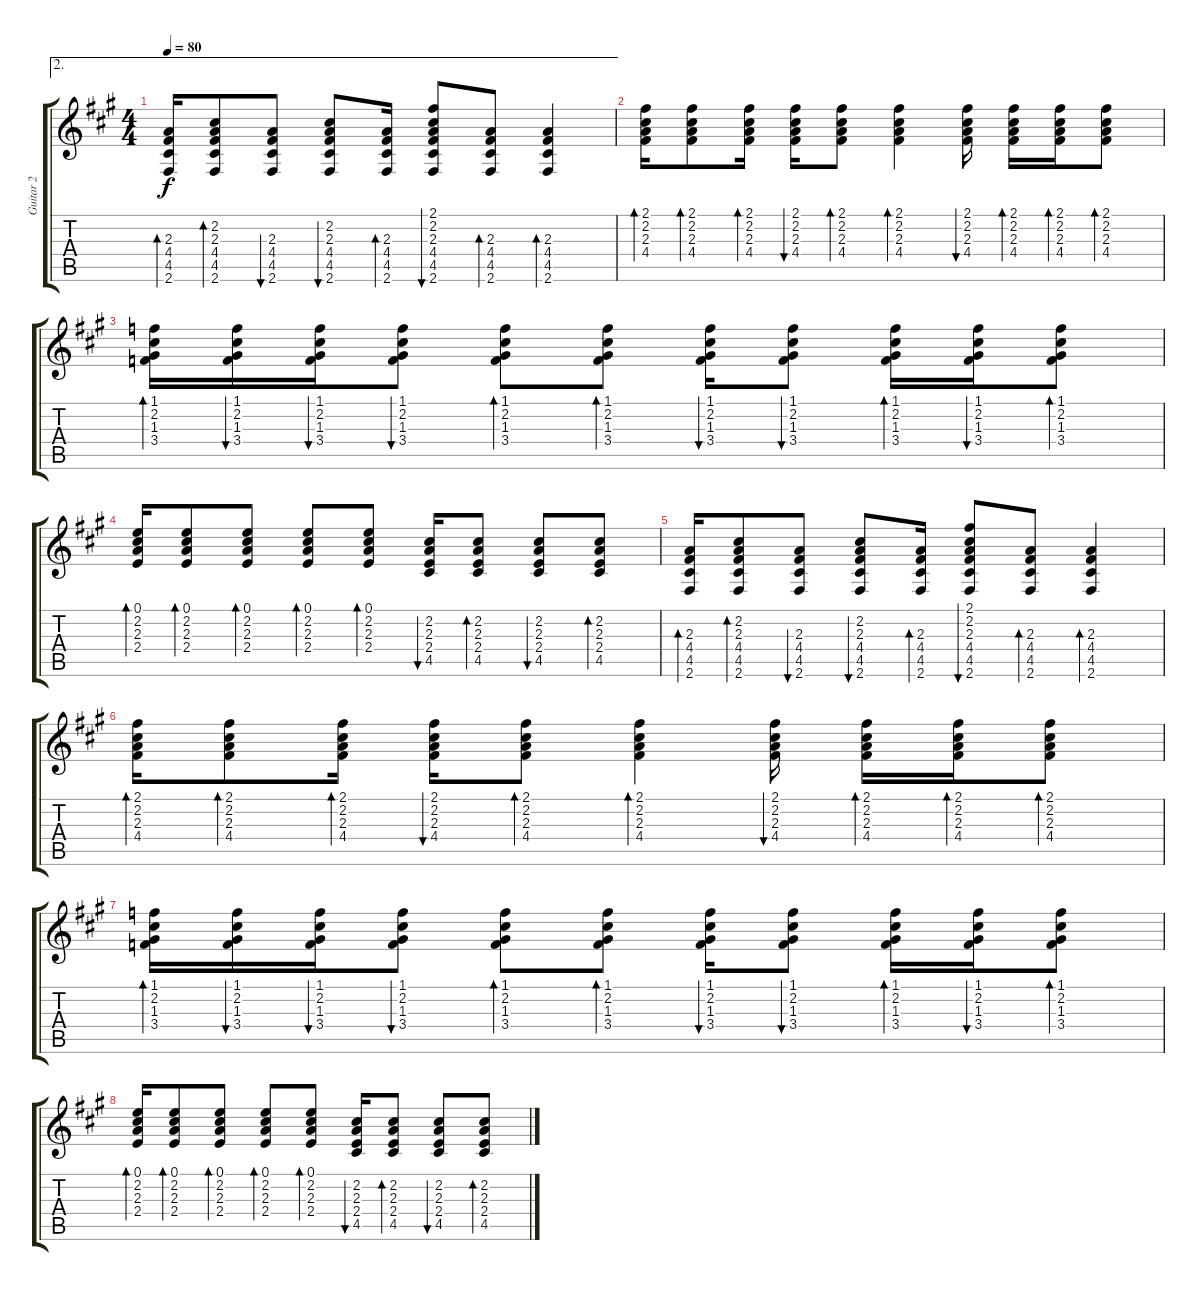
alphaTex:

\track ("Guitar 2" "Guitar 2") {instrument acousticguitarsteel}
\staff {score tabs}
\tuning (E4 B3 G3 D3 A2 E2) {hide}
\ae 2
\ts (4 4)
\tempo 80
\clef g2
\ks a
(2.3 4.4 4.5 2.6).16{bd 60 dy f} (2.2 2.3 4.4 4.5 2.6).8{bd 60} (2.3 4.4 4.5 2.6).8{bu 60} (2.2 2.3 4.4 4.5 2.6).8{bu 60} (2.3 4.4 4.5 2.6).16{bd 60} (2.1 2.2 2.3 4.4 4.5 2.6).8{bu 60} (2.3 4.4 4.5 2.6).8{bd 60} (2.3 4.4 4.5 2.6).4{bd 60} |
(2.1 2.2 2.3 4.4).16{bd 60} (2.1 2.2 2.3 4.4).8{bd 60} (2.1 2.2 2.3 4.4).16{bd 60} (2.1 2.2 2.3 4.4).16{bu 60} (2.1 2.2 2.3 4.4).8{bd 60} (2.1 2.2 2.3 4.4).4{bd 60} (2.1 2.2 2.3 4.4).16{bu 60} (2.1 2.2 2.3 4.4).16{bd 60} (2.1 2.2 2.3 4.4).16{bd 60} (2.1 2.2 2.3 4.4).8{bd 60} |
(1.1 2.2 1.3 3.4).16{bd 60} (1.1 2.2 1.3 3.4).16{bu 60} (1.1 2.2 1.3 3.4).16{bu 60} (1.1 2.2 1.3 3.4).8{bu 60} (1.1 2.2 1.3 3.4).8{bd 60} (1.1 2.2 1.3 3.4).8{bd 60} (1.1 2.2 1.3 3.4).16{bu 60} (1.1 2.2 1.3 3.4).8{bu 60} (1.1 2.2 1.3 3.4).16{bd 60} (1.1 2.2 1.3 3.4).16{bu 60} (1.1 2.2 1.3 3.4).8{bd 60} |
(0.1 2.2 2.3 2.4).16{bd 60} (0.1 2.2 2.3 2.4).8{bd 60} (0.1 2.2 2.3 2.4).8{bd 60} (0.1 2.2 2.3 2.4).8{bd 60} (0.1 2.2 2.3 2.4).8{bd 60} (2.2 2.3 2.4 4.5).16{bu 60} (2.2 2.3 2.4 4.5).8{bd 60} (2.2 2.3 2.4 4.5).8{bu 60} (2.2 2.3 2.4 4.5).8{bd 60} |
(2.3 4.4 4.5 2.6).16{bd 60} (2.2 2.3 4.4 4.5 2.6).8{bd 60} (2.3 4.4 4.5 2.6).8{bu 60} (2.2 2.3 4.4 4.5 2.6).8{bu 60} (2.3 4.4 4.5 2.6).16{bd 60} (2.1 2.2 2.3 4.4 4.5 2.6).8{bu 60} (2.3 4.4 4.5 2.6).8{bd 60} (2.3 4.4 4.5 2.6).4{bd 60} |
(2.1 2.2 2.3 4.4).16{bd 60} (2.1 2.2 2.3 4.4).8{bd 60} (2.1 2.2 2.3 4.4).16{bd 60} (2.1 2.2 2.3 4.4).16{bu 60} (2.1 2.2 2.3 4.4).8{bd 60} (2.1 2.2 2.3 4.4).4{bd 60} (2.1 2.2 2.3 4.4).16{bu 60} (2.1 2.2 2.3 4.4).16{bd 60} (2.1 2.2 2.3 4.4).16{bd 60} (2.1 2.2 2.3 4.4).8{bd 60} |
(1.1 2.2 1.3 3.4).16{bd 60} (1.1 2.2 1.3 3.4).16{bu 60} (1.1 2.2 1.3 3.4).16{bu 60} (1.1 2.2 1.3 3.4).8{bu 60} (1.1 2.2 1.3 3.4).8{bd 60} (1.1 2.2 1.3 3.4).8{bd 60} (1.1 2.2 1.3 3.4).16{bu 60} (1.1 2.2 1.3 3.4).8{bu 60} (1.1 2.2 1.3 3.4).16{bd 60} (1.1 2.2 1.3 3.4).16{bu 60} (1.1 2.2 1.3 3.4).8{bd 60} |
(0.1 2.2 2.3 2.4).16{bd 60} (0.1 2.2 2.3 2.4).8{bd 60} (0.1 2.2 2.3 2.4).8{bd 60} (0.1 2.2 2.3 2.4).8{bd 60} (0.1 2.2 2.3 2.4).8{bd 60} (2.2 2.3 2.4 4.5).16{bu 60} (2.2 2.3 2.4 4.5).8{bd 60} (2.2 2.3 2.4 4.5).8{bu 60} (2.2 2.3 2.4 4.5).8{bd 60}
